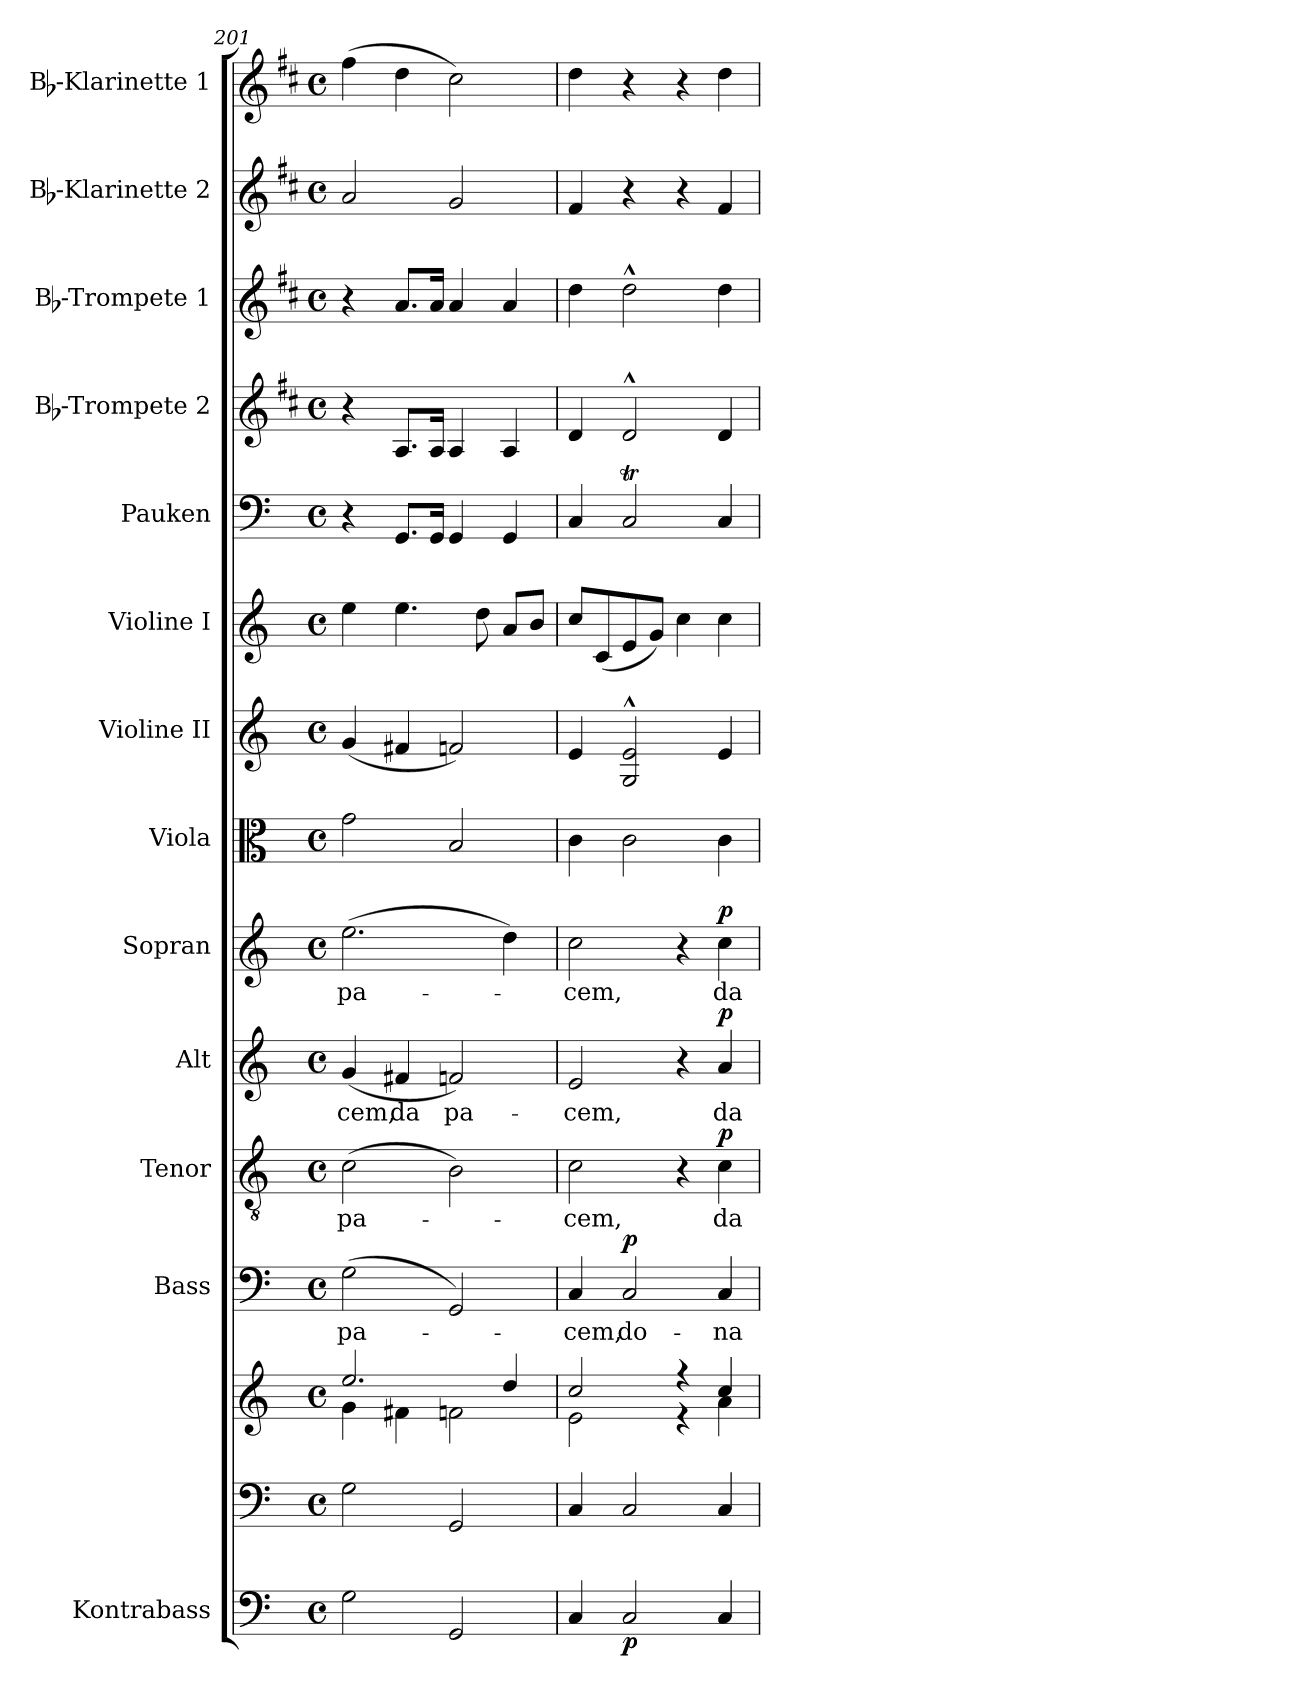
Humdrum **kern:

**kern	**dynam	**kern	**kern	**kern	**text	**dynam	**kern	**text	**dynam	**kern	**text	**dynam	**kern	**text	**dynam	**kern	**kern	**kern	**kern	**kern	**kern	**kern	**kern
*part14	*part14	*part13	*part13	*part12	*part12	*part12	*part11	*part11	*part11	*part10	*part10	*part10	*part9	*part9	*part9	*part8	*part7	*part6	*part5	*part4	*part3	*part2	*part1
*staff15	*staff15	*staff14	*staff13	*staff12	*staff12	*staff12	*staff11	*staff11	*staff11	*staff10	*staff10	*staff10	*staff9	*staff9	*staff9	*staff8	*staff7	*staff6	*staff5	*staff4	*staff3	*staff2	*staff1
*I"Kontrabass	*	*	*	*I"Bass	*	*	*I"Tenor	*	*	*I"Alt	*	*	*I"Sopran	*	*	*I"Viola	*I"Violine II	*I"Violine I	*I"Pauken	*I"Bb-Trompete 2	*I"Bb-Trompete 1	*I"Bb-Klarinette 2	*I"Bb-Klarinette 1
*I'Kb.	*	*	*	*I'B.	*	*	*I'T.	*	*	*I'A.	*	*	*I'S.	*	*	*I'Vla.	*I'Vl. II	*I'Vl. I	*I'Pk.	*I'Bb Trp. 2	*I'Bb Trp. 1	*I'Bb Kl. 2	*I'Bb Kl. 1
*clefF4	*	*clefF4	*clefG2	*clefF4	*	*	*clefGv2	*	*	*clefG2	*	*	*clefG2	*	*	*clefC3	*clefG2	*clefG2	*clefF4	*clefG2	*clefG2	*clefG2	*clefG2
*ITrd7c12	*	*	*	*	*	*	*	*	*	*	*	*	*	*	*	*	*	*	*	*ITrd1c2	*ITrd1c2	*ITrd1c2	*ITrd1c2
*k[]	*	*k[]	*k[]	*k[]	*	*	*k[]	*	*	*k[]	*	*	*k[]	*	*	*k[]	*k[]	*k[]	*k[]	*k[]	*k[]	*k[]	*k[]
*C:	*	*C:	*C:	*C:	*	*	*C:	*	*	*C:	*	*	*C:	*	*	*C:	*C:	*C:	*C:	*C:	*C:	*C:	*C:
*M4/4	*	*M4/4	*M4/4	*M4/4	*	*	*M4/4	*	*	*M4/4	*	*	*M4/4	*	*	*M4/4	*M4/4	*M4/4	*M4/4	*M4/4	*M4/4	*M4/4	*M4/4
*met(c)	*	*met(c)	*met(c)	*met(c)	*	*	*met(c)	*	*	*met(c)	*	*	*met(c)	*	*	*met(c)	*met(c)	*met(c)	*met(c)	*met(c)	*met(c)	*met(c)	*met(c)
=201	=201	=201	=201	=201	=201	=201	=201	=201	=201	=201	=201	=201	=201	=201	=201	=201	=201	=201	=201	=201	=201	=201	=201
*	*	*	*^	*	*	*	*	*	*	*	*	*	*	*	*	*	*	*	*	*	*	*	*
!	!	!	!	!	!	!LO:LY:b	!	!	!LO:LY:b	!	!	!LO:LY:b	!	!	!LO:LY:b	!	!	!	!	!	!	!	!	!
2GG\	.	2G\	2.ee/	4g\	(>2G\	pa-	.	(>2c\	pa-	.	(<4g/	-cem,	.	(>2.ee\	pa-	.	2g\	(<4g/	4ee\	4r	4r	4r	2g/	(>4ee\
!	!	!	!	!	!	!	!	!	!	!	!	!LO:LY:b	!	!	!	!	!	!	!	!	!	!	!	!
.	.	.	.	4f#X\	.	.	.	.	.	.	4f#X/	da	.	.	.	.	.	4f#X/	4.ee\	8.GG/L	8.G/L	8.g/L	.	4cc\
.	.	.	.	.	.	.	.	.	.	.	.	.	.	.	.	.	.	.	.	16GG/Jk	16G/Jk	16g/Jk	.	.
!	!	!	!	!	!	!	!	!	!	!	!	!LO:LY:b	!	!	!	!	!	!	!	!	!	!	!	!
2GGG/	.	2GG/	.	2fn\	2GG/)	.	.	2B\)	.	.	2fn/)	pa-	.	.	.	.	2B/	2fn/)	.	4GG/	4G/	4g/	2f/	2b\)
.	.	.	.	.	.	.	.	.	.	.	.	.	.	.	.	.	.	.	8dd\	.	.	.	.	.
.	.	.	4dd/	.	.	.	.	.	.	.	.	.	.	4dd\)	.	.	.	.	8a/L	4GG/	4G/	4g/	.	.
.	.	.	.	.	.	.	.	.	.	.	.	.	.	.	.	.	.	.	8b/J	.	.	.	.	.
=202	=202	=202	=202	=202	=202	=202	=202	=202	=202	=202	=202	=202	=202	=202	=202	=202	=202	=202	=202	=202	=202	=202	=202	=202
!	!	!	!	!	!	!LO:LY:b	!	!	!LO:LY:b	!	!	!LO:LY:b	!	!	!LO:LY:b	!	!	!	!	!	!	!	!	!
4CC/	.	4C/	2cc/	2e\	4C/	-cem,	.	2c\	-cem,	.	2e/	-cem,	.	2cc\	-cem,	.	4c\	4e/	8cc/L	4C/	4c/	4cc\	4e/	4cc\
.	.	.	.	.	.	.	.	.	.	.	.	.	.	.	.	.	.	.	(<8c/	.	.	.	.	.
!	!LO:DY:b	!	!	!	!	!LO:LY:b	!LO:DY:a	!	!	!	!	!	!	!	!	!	!	!	!	!	!	!	!	!
2CC/	p	2C/	.	.	2C/	do-	p	.	.	.	.	.	.	.	.	.	2c\	2G/^^> 2e/^^>	8e/	2CT/	2c^^>/	2cc^^>\	4r	4r
.	.	.	.	.	.	.	.	.	.	.	.	.	.	.	.	.	.	.	8g/J)	.	.	.	.	.
.	.	.	4r	4r	.	.	.	4r	.	.	4r	.	.	4r	.	.	.	.	4cc\	.	.	.	4r	4r
!	!	!	!	!	!	!LO:LY:b	!	!	!LO:LY:b	!LO:DY:a	!	!LO:LY:b	!LO:DY:a	!	!LO:LY:b	!LO:DY:a	!	!	!	!	!	!	!	!
4CC/	.	4C/	4cc/	4a\	4C/	-na	.	4c\	da	p	4a/	da	p	4cc\	da	p	4c\	4e/	4cc\	4C/	4c/	4cc\	4e/	4cc\
*	*	*	*v	*v	*	*	*	*	*	*	*	*	*	*	*	*	*	*	*	*	*	*	*	*
=	=	=	=	=	=	=	=	=	=	=	=	=	=	=	=	=	=	=	=	=	=	=	=
*-	*-	*-	*-	*-	*-	*-	*-	*-	*-	*-	*-	*-	*-	*-	*-	*-	*-	*-	*-	*-	*-	*-	*-
